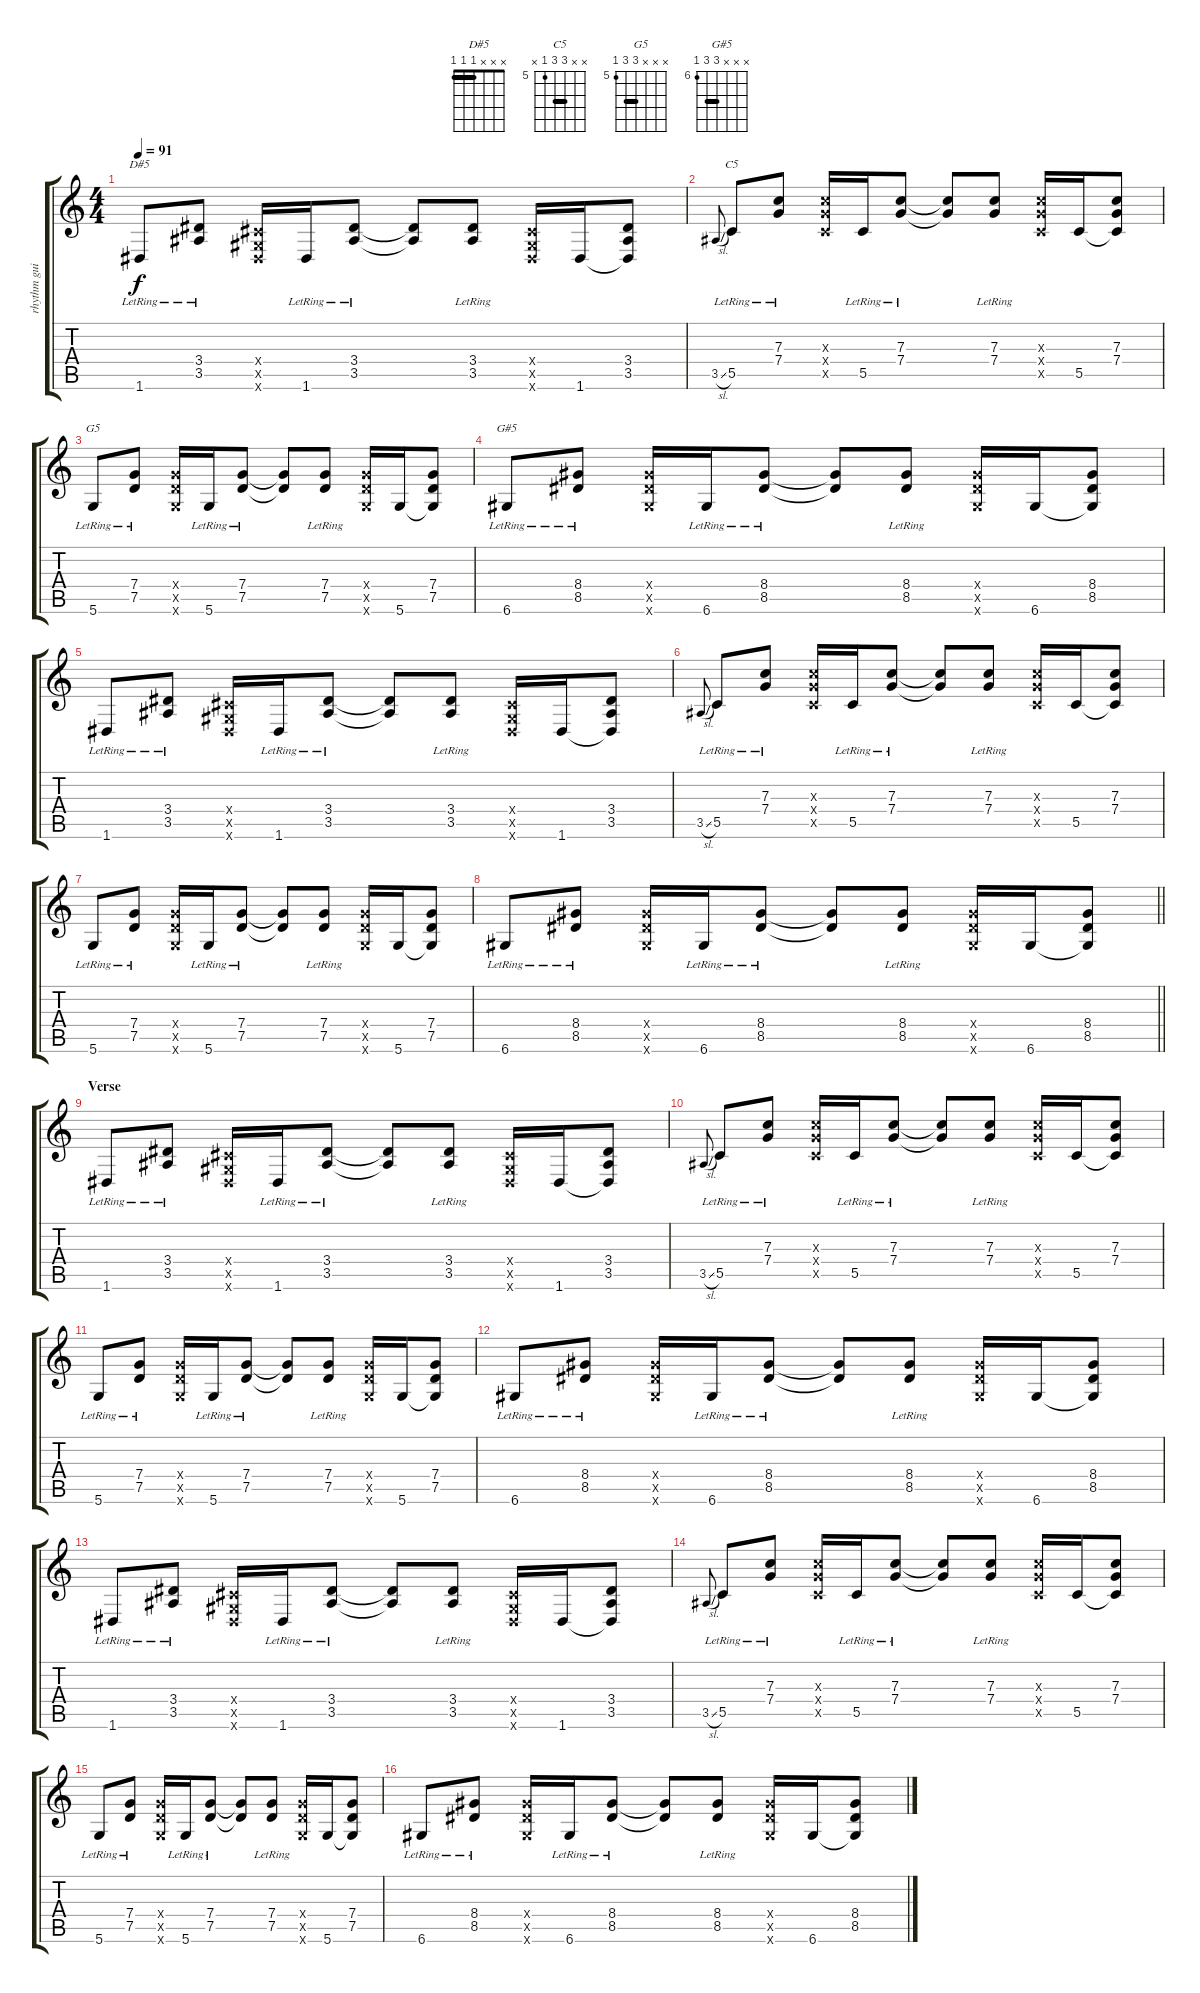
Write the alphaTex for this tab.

\track ("rhythm guitar" "rhythm gui") {instrument acousticguitarsteel}
\staff {score tabs}
\tuning (D4 A3 F3 C3 G2 D2) {hide}
\chord ("D#5" x x x 1 1 1) {barre 1}
\chord ("C5" x x 7 7 5 x) {firstfret 5 barre 7}
\chord ("G5" x x x 7 7 5) {firstfret 5 barre 7}
\chord ("G#5" x x x 8 8 6) {firstfret 6 barre 8}
\ts (4 4)
\tempo 91
\clef g2
\ks c
1.6{lr}.8{ch "D#5" dy f} (3.4{lr} 3.5{lr}).8 (1.4{x} 1.5{x} 1.6{x}).16 1.6{lr}.16 (3.4{lr} 3.5{lr}).8 (3.4{t} 3.5{t}).8 (3.4{lr} 3.5{lr}).8 (1.4{x} 1.5{x} 1.6{x}).16 1.6.16 (3.4 3.5 1.6{t}).8 |
3.5{sl}.8{gr onbeat} 5.5{lr}.8{ch "C5"} (7.3 7.4{lr}).8 (7.3{x} 7.4{x} 5.5{x}).16 5.5{lr}.16 (7.3{lr} 7.4).8 (7.3{t} 7.4{t}).8 (7.3{lr} 7.4).8 (7.3{x} 7.4{x} 5.5{x}).16 5.5.16 (7.3 7.4 5.5{t}).8 |
5.6{lr}.8{ch "G5"} (7.4{lr} 7.5{lr}).8 (7.4{x} 7.5{x} 5.6{x}).16 5.6{lr}.16 (7.4{lr} 7.5{lr}).8 (7.4{t} 7.5{t}).8 (7.4{lr} 7.5{lr}).8 (7.4{x} 7.5{x} 5.6{x}).16 5.6.16 (7.4 7.5 5.6{t}).8 |
6.6{lr}.8{ch "G#5"} (8.4{lr} 8.5{lr}).8 (8.4{x} 8.5{x} 6.6{x}).16 6.6{lr}.16 (8.4{lr} 8.5{lr}).8 (8.4{t} 8.5{t}).8 (8.4{lr} 8.5{lr}).8 (8.4{x} 8.5{x} 6.6{x}).16 6.6.16 (8.4 8.5 6.6{t}).8 |
1.6{lr}.8 (3.4{lr} 3.5{lr}).8 (1.4{x} 1.5{x} 1.6{x}).16 1.6{lr}.16 (3.4{lr} 3.5{lr}).8 (3.4{t} 3.5{t}).8 (3.4{lr} 3.5{lr}).8 (1.4{x} 1.5{x} 1.6{x}).16 1.6.16 (3.4 3.5 1.6{t}).8 |
3.5{sl}.8{gr onbeat} 5.5{lr}.8 (7.3 7.4{lr}).8 (7.3{x} 7.4{x} 5.5{x}).16 5.5{lr}.16 (7.3{lr} 7.4).8 (7.3{t} 7.4{t}).8 (7.3{lr} 7.4).8 (7.3{x} 7.4{x} 5.5{x}).16 5.5.16 (7.3 7.4 5.5{t}).8 |
5.6{lr}.8 (7.4{lr} 7.5{lr}).8 (7.4{x} 7.5{x} 5.6{x}).16 5.6{lr}.16 (7.4{lr} 7.5{lr}).8 (7.4{t} 7.5{t}).8 (7.4{lr} 7.5{lr}).8 (7.4{x} 7.5{x} 5.6{x}).16 5.6.16 (7.4 7.5 5.6{t}).8 |
\barLineRight lightlight
6.6{lr}.8 (8.4{lr} 8.5{lr}).8 (8.4{x} 8.5{x} 6.6{x}).16 6.6{lr}.16 (8.4{lr} 8.5{lr}).8 (8.4{t} 8.5{t}).8 (8.4{lr} 8.5{lr}).8 (8.4{x} 8.5{x} 6.6{x}).16 6.6.16 (8.4 8.5 6.6{t}).8 |
\section ("" "Verse")
1.6{lr}.8 (3.4{lr} 3.5{lr}).8 (1.4{x} 1.5{x} 1.6{x}).16 1.6{lr}.16 (3.4{lr} 3.5{lr}).8 (3.4{t} 3.5{t}).8 (3.4{lr} 3.5{lr}).8 (1.4{x} 1.5{x} 1.6{x}).16 1.6.16 (3.4 3.5 1.6{t}).8 |
3.5{sl}.8{gr onbeat} 5.5{lr}.8 (7.3 7.4{lr}).8 (7.3{x} 7.4{x} 5.5{x}).16 5.5{lr}.16 (7.3{lr} 7.4).8 (7.3{t} 7.4{t}).8 (7.3{lr} 7.4).8 (7.3{x} 7.4{x} 5.5{x}).16 5.5.16 (7.3 7.4 5.5{t}).8 |
5.6{lr}.8 (7.4{lr} 7.5{lr}).8 (7.4{x} 7.5{x} 5.6{x}).16 5.6{lr}.16 (7.4{lr} 7.5{lr}).8 (7.4{t} 7.5{t}).8 (7.4{lr} 7.5{lr}).8 (7.4{x} 7.5{x} 5.6{x}).16 5.6.16 (7.4 7.5 5.6{t}).8 |
6.6{lr}.8 (8.4{lr} 8.5{lr}).8 (8.4{x} 8.5{x} 6.6{x}).16 6.6{lr}.16 (8.4{lr} 8.5{lr}).8 (8.4{t} 8.5{t}).8 (8.4{lr} 8.5{lr}).8 (8.4{x} 8.5{x} 6.6{x}).16 6.6.16 (8.4 8.5 6.6{t}).8 |
1.6{lr}.8 (3.4{lr} 3.5{lr}).8 (1.4{x} 1.5{x} 1.6{x}).16 1.6{lr}.16 (3.4{lr} 3.5{lr}).8 (3.4{t} 3.5{t}).8 (3.4{lr} 3.5{lr}).8 (1.4{x} 1.5{x} 1.6{x}).16 1.6.16 (3.4 3.5 1.6{t}).8 |
3.5{sl}.8{gr onbeat} 5.5{lr}.8 (7.3 7.4{lr}).8 (7.3{x} 7.4{x} 5.5{x}).16 5.5{lr}.16 (7.3{lr} 7.4).8 (7.3{t} 7.4{t}).8 (7.3{lr} 7.4).8 (7.3{x} 7.4{x} 5.5{x}).16 5.5.16 (7.3 7.4 5.5{t}).8 |
5.6{lr}.8 (7.4{lr} 7.5{lr}).8 (7.4{x} 7.5{x} 5.6{x}).16 5.6{lr}.16 (7.4{lr} 7.5{lr}).8 (7.4{t} 7.5{t}).8 (7.4{lr} 7.5{lr}).8 (7.4{x} 7.5{x} 5.6{x}).16 5.6.16 (7.4 7.5 5.6{t}).8 |
6.6{lr}.8 (8.4{lr} 8.5{lr}).8 (8.4{x} 8.5{x} 6.6{x}).16 6.6{lr}.16 (8.4{lr} 8.5{lr}).8 (8.4{t} 8.5{t}).8 (8.4{lr} 8.5{lr}).8 (8.4{x} 8.5{x} 6.6{x}).16 6.6.16 (8.4 8.5 6.6{t}).8
